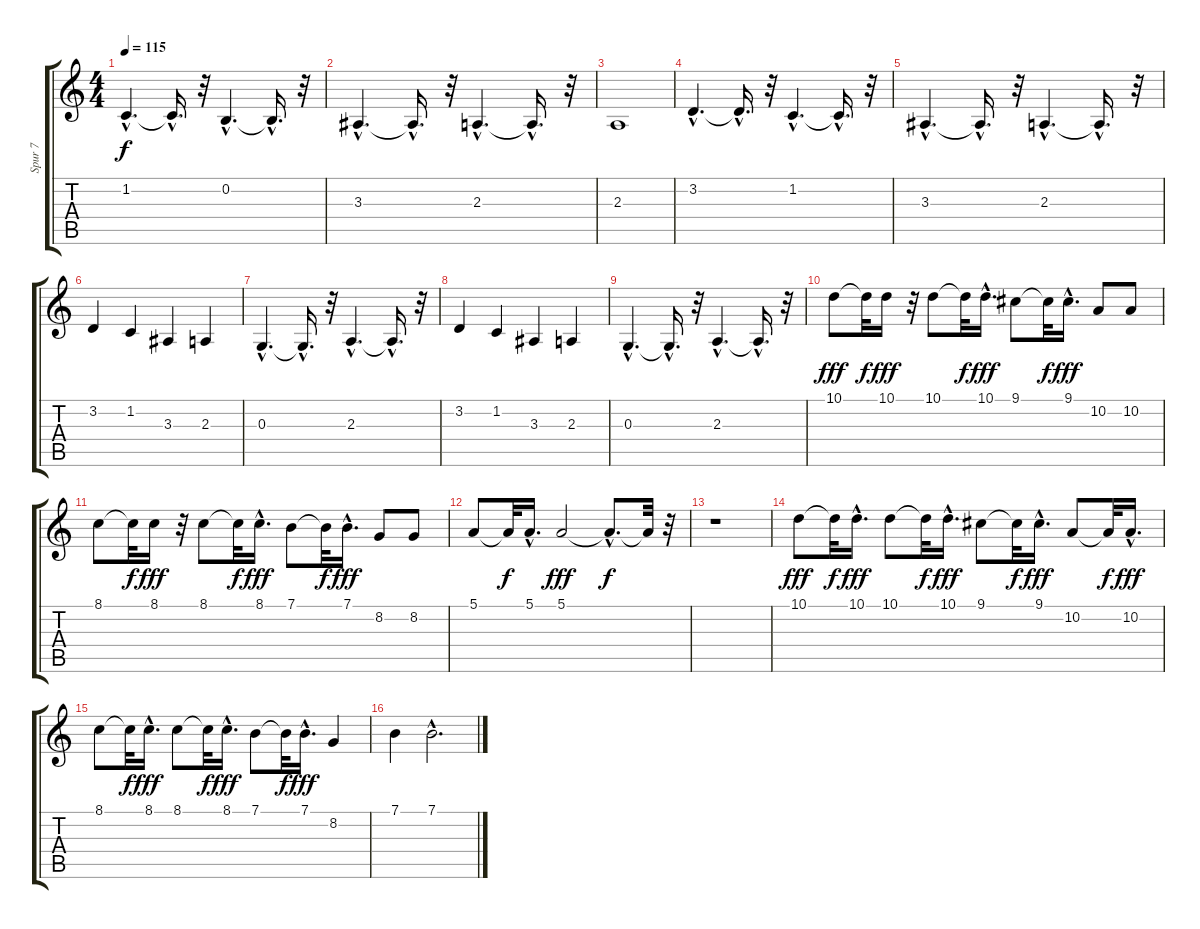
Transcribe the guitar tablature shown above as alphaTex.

\track ("Spur 7" "Spur 7") {instrument drawbarorgan}
\staff {score tabs}
\tuning (E4 B3 G3 D3 A2 E2) {hide}
\ts (4 4)
\tempo 115
\clef g2
\ks c
1.2{hac}.4{d dy f} 1.2{hac t}.16{d} r.32 0.2{hac}.4{d} 0.2{hac t}.16{d} r.32 |
3.3{hac}.4{d} 3.3{hac t}.16{d} r.32 2.3{hac}.4{d} 2.3{hac t}.16{d} r.32 |
2.3.1 |
3.2{hac}.4{d} 3.2{hac t}.16{d} r.32 1.2{hac}.4{d} 1.2{hac t}.16{d} r.32 |
3.3{hac}.4{d} 3.3{hac t}.16{d} r.32 2.3{hac}.4{d} 2.3{hac t}.16{d} r.32 |
3.2.4 1.2.4 3.3.4 2.3.4 |
0.3{hac}.4{d} 0.3{hac t}.16{d} r.32 2.3{hac}.4{d} 2.3{hac t}.16{d} r.32 |
3.2.4 1.2.4 3.3.4 2.3.4 |
0.3{hac}.4{d} 0.3{hac t}.16{d} r.32 2.3{hac}.4{d} 2.3{hac t}.16{d} r.32 |
10.1.8{dy fff instrument percussiveorgan} 10.1{t}.32{dy f} 10.1.16{dy fff} r.32 10.1.8 10.1{t}.32{dy f} 10.1{hac}.16{d dy fff} 9.1.8 9.1{t}.32{dy f} 9.1{hac}.16{d dy fff} 10.2.8 10.2.8 |
8.1.8 8.1{t}.32{dy f} 8.1.16{dy fff} r.32 8.1.8 8.1{t}.32{dy f} 8.1{hac}.16{d dy fff} 7.1.8 7.1{t}.32{dy f} 7.1{hac}.16{d dy fff} 8.2.8 8.2.8 |
5.1.8 5.1{t}.32{dy f} 5.1{hac}.16{d} 5.1.2{dy fff} 5.1{hac t}.8{d dy f} 5.1{t}.32 r.32 |
r.1 |
10.1.8{dy fff} 10.1{t}.32{dy f} 10.1{hac}.16{d dy fff} 10.1.8 10.1{t}.32{dy f} 10.1{hac}.16{d dy fff} 9.1.8 9.1{t}.32{dy f} 9.1{hac}.16{d dy fff} 10.2.8 10.2{t}.32{dy f} 10.2{hac}.16{d dy fff} |
8.1.8 8.1{t}.32{dy f} 8.1{hac}.16{d dy fff} 8.1.8 8.1{t}.32{dy f} 8.1{hac}.16{d dy fff} 7.1.8 7.1{t}.32{dy f} 7.1{hac}.16{d dy fff} 8.2.4 |
7.1.4 7.1{hac}.2{d}
